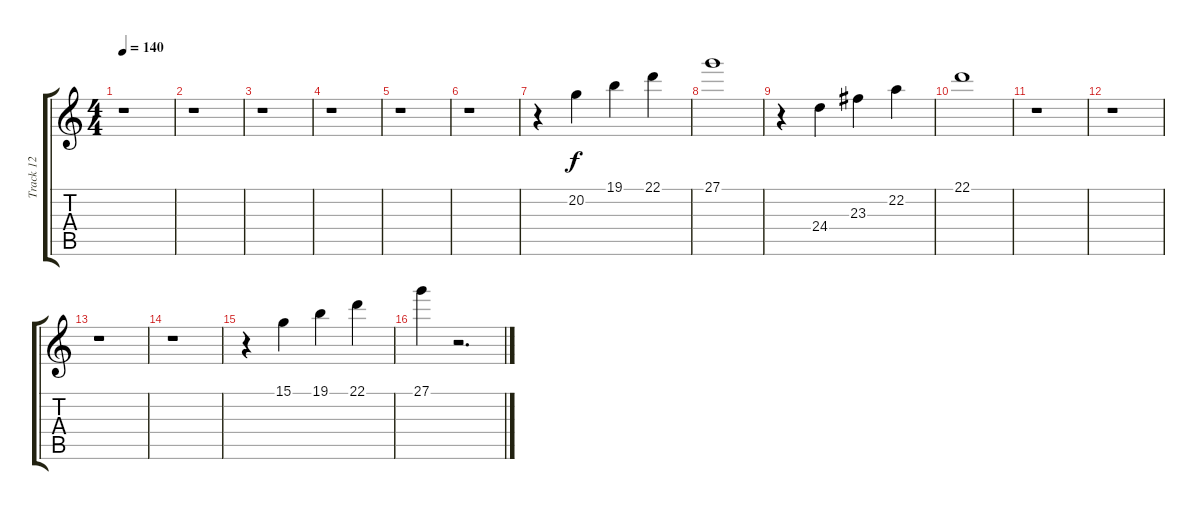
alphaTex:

\track ("Track 12" "Track 12") {instrument glockenspiel}
\staff {score tabs}
\tuning (E4 B3 G3 D3 A2 E2) {hide}
\ts (4 4)
\tempo 140
\clef g2
\ks c
r.1{dy f} |
r.1 |
r.1 |
r.1 |
r.1 |
r.1 |
r.4 20.2.4 19.1.4 22.1.4 |
27.1.1 |
r.4 24.4.4 23.3.4 22.2.4 |
22.1.1 |
r.1 |
r.1 |
r.1 |
r.1 |
r.4 15.1.4 19.1.4 22.1.4 |
27.1.4 r.2{d}
